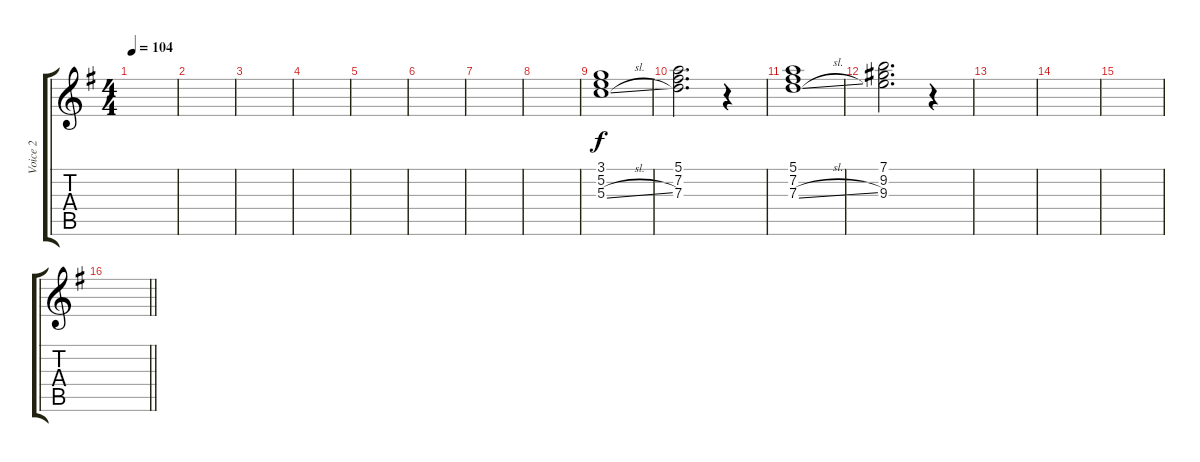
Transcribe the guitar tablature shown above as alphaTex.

\track ("Voice 2" "Voice 2") {instrument acousticguitarsteel}
\staff {score tabs}
\tuning (E4 B3 G3 D3 A2 E2) {hide}
\ts (4 4)
\tempo 104
\clef g2
\ks g
|
|
|
|
|
|
|
|
(3.1 5.2 5.3{sl}).1 |
(5.1 7.2 7.3).2{d} r.4 |
(5.1 7.2 7.3{sl}).1 |
(7.1 9.2 9.3).2{d} r.4 |
|
|
|
\barLineRight lightlight
